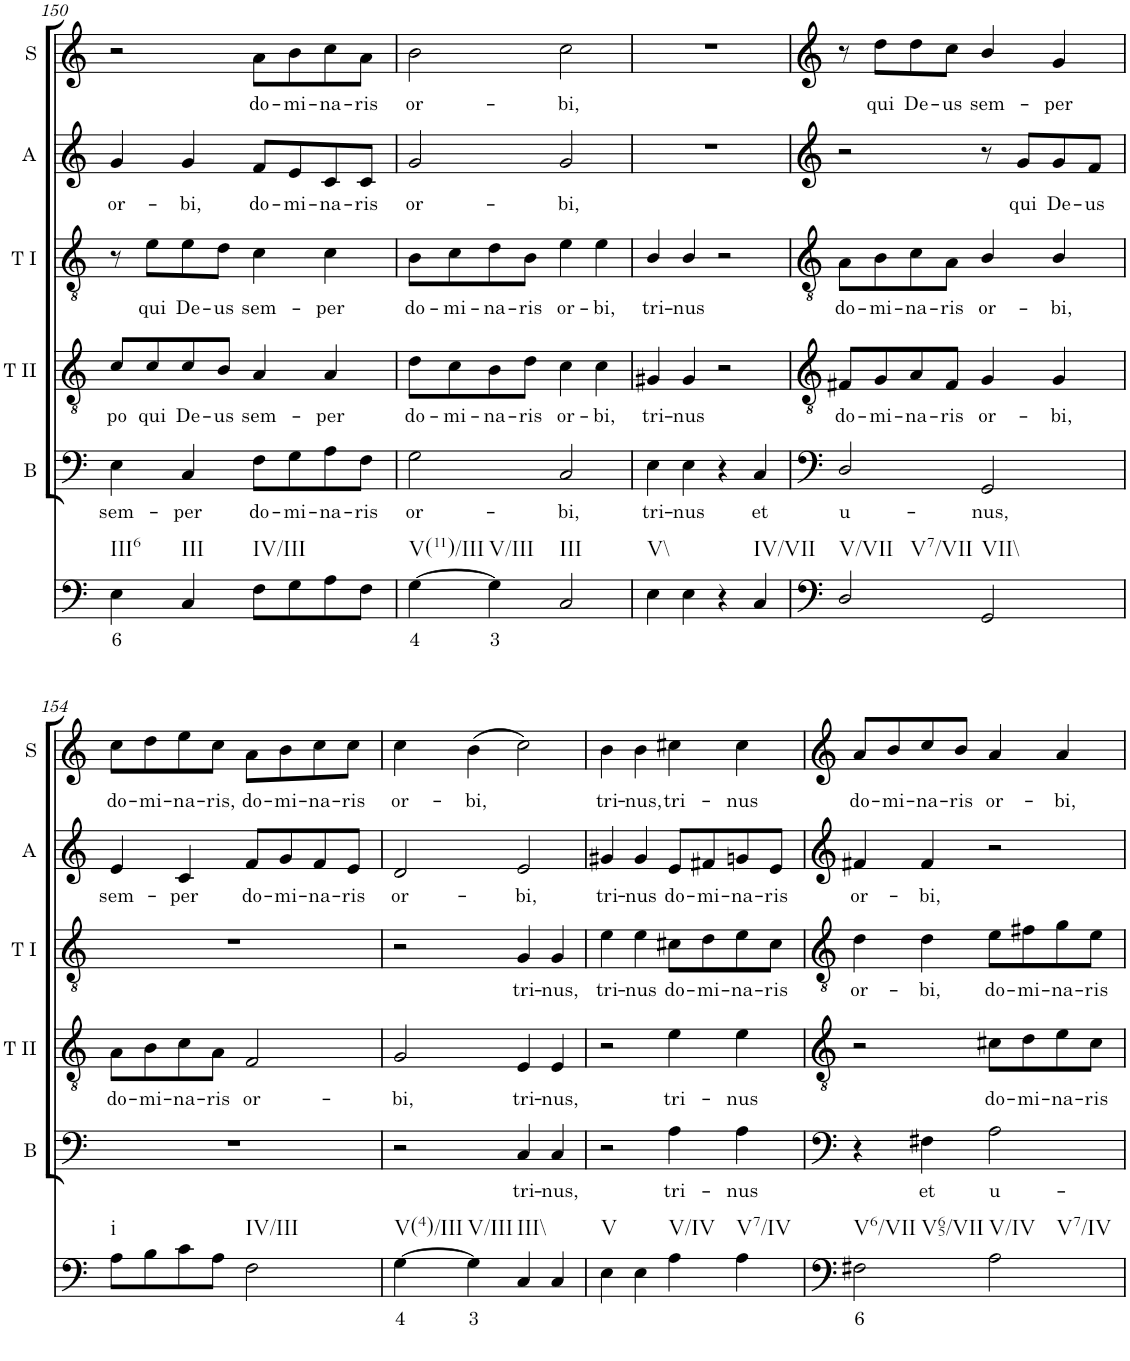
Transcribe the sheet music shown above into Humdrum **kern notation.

**kern	**text	**kern	**text	**kern	**text	**kern	**text	**kern	**text	**kern	**text
*part6	*part6	*part5	*part5	*part4	*part4	*part3	*part3	*part2	*part2	*part1	*part1
*staff6	*staff6	*staff5	*staff5	*staff4	*staff4	*staff3	*staff3	*staff2	*staff2	*staff1	*staff1
*I"Continuo	*	*I"Bass	*	*I"Tenor II	*	*I"Tenor I	*	*I"Alto	*	*I"Soprano	*
*	*	*I'B	*	*I'T II	*	*I'T I	*	*I'A	*	*I'S	*
!!LO:PB:g=z
*clefG2	*	*clefG2	*	*clefG2	*	*clefG2	*	*clefF4	*	*clefF4	*
*k[]	*	*k[]	*	*k[]	*	*k[]	*	*k[]	*	*k[]	*
*M2/2	*	*M2/2	*	*M2/2	*	*M2/2	*	*M2/2	*	*M2/2	*
*met(c|)	*	*met(c|)	*	*met(c|)	*	*met(c|)	*	*met(c|)	*	*met(c|)	*
=150	=150	=150	=150	=150	=150	=150	=150	=150	=150	=150	=150
!LO:TX:b:t=III6	!	!	!	!	!	!	!	!	!	!	!
!	!LO:LY:b	!	!LO:LY:b	!	!LO:LY:b	!	!	!	!LO:LY:b	!	!
4E\	6	4E\	sem-	8c/L	po	8r	.	4g/	or-	2r	.
!	!	!	!	!	!LO:LY:b	!	!LO:LY:b	!	!	!	!
.	.	.	.	8c/	qui	8e\L	qui	.	.	.	.
!LO:TX:b:t=III	!	!	!	!	!	!	!	!	!	!	!
!	!	!	!LO:LY:b	!	!LO:LY:b	!	!LO:LY:b	!	!LO:LY:b	!	!
4C/	.	4C/	per	8c/	De-	8e\	De-	4g/	bi,	.	.
!	!	!	!	!	!LO:LY:b	!	!LO:LY:b	!	!	!	!
.	.	.	.	8B/J	us	8d\J	us	.	.	.	.
!LO:TX:b:t=IV/III	!	!	!	!	!	!	!	!	!	!	!
!	!	!	!LO:LY:b	!	!LO:LY:b	!	!LO:LY:b	!	!LO:LY:b	!	!LO:LY:b
8F\L	.	8F\L	do-	4A/	sem-	4c\	sem-	8f/L	do-	8a\L	do-
!	!	!	!LO:LY:b	!	!	!	!	!	!LO:LY:b	!	!LO:LY:b
8G\	.	8G\	mi-	.	.	.	.	8e/	mi-	8b\	mi-
!	!	!	!LO:LY:b	!	!LO:LY:b	!	!LO:LY:b	!	!LO:LY:b	!	!LO:LY:b
8A\	.	8A\	na-	4A/	per	4c\	per	8c/	na-	8cc\	na-
!	!	!	!LO:LY:b	!	!	!	!	!	!LO:LY:b	!	!LO:LY:b
8F\J	.	8F\J	ris	.	.	.	.	8c/J	ris	8a\J	ris
=151	=151	=151	=151	=151	=151	=151	=151	=151	=151	=151	=151
!LO:TX:b:t=V(11)/III	!	!	!	!	!	!	!	!	!	!	!
!	!LO:LY:b	!	!LO:LY:b	!	!LO:LY:b	!	!LO:LY:b	!	!LO:LY:b	!	!LO:LY:b
[4G\	4	2G\	or-	8d\L	do-	8B\L	do-	2g/	or-	2b\	or-
!	!	!	!	!	!LO:LY:b	!	!LO:LY:b	!	!	!	!
.	.	.	.	8c\	mi-	8c\	mi-	.	.	.	.
!LO:TX:b:t=V/III	!	!	!	!	!	!	!	!	!	!	!
!	!LO:LY:b	!	!	!	!LO:LY:b	!	!LO:LY:b	!	!	!	!
4G\]	3	.	.	8B\	na-	8d\	na-	.	.	.	.
!	!	!	!	!	!LO:LY:b	!	!LO:LY:b	!	!	!	!
.	.	.	.	8d\J	ris	8B\J	ris	.	.	.	.
!LO:TX:b:t=III	!	!	!	!	!	!	!	!	!	!	!
!	!	!	!LO:LY:b	!	!LO:LY:b	!	!LO:LY:b	!	!LO:LY:b	!	!LO:LY:b
2C/	.	2C/	bi,	4c\	or-	4e\	or-	2g/	bi,	2cc\	bi,
!	!	!	!	!	!LO:LY:b	!	!LO:LY:b	!	!	!	!
.	.	.	.	4c\	bi,	4e\	bi,	.	.	.	.
=152	=152	=152	=152	=152	=152	=152	=152	=152	=152	=152	=152
!LO:TX:b:t=V\\	!	!	!	!	!	!	!	!	!	!	!
!	!	!	!LO:LY:b	!	!LO:LY:b	!	!LO:LY:b	!	!	!	!
4E\	.	4E\	tri-	4G#X/	tri-	4B/	tri-	1r	.	1r	.
!	!	!	!LO:LY:b	!	!LO:LY:b	!	!LO:LY:b	!	!	!	!
4E\	.	4E\	nus	4G#/	nus	4B/	nus	.	.	.	.
4r	.	4r	.	2r	.	2r	.	.	.	.	.
!LO:TX:b:t=IV/VII	!	!	!	!	!	!	!	!	!	!	!
!	!	!	!LO:LY:b	!	!	!	!	!	!	!	!
4C/	.	4C/	et	.	.	.	.	.	.	.	.
=153	=153	=153	=153	=153	=153	=153	=153	=153	=153	=153	=153
!LO:TX:b:t=V/VII	!	!	!	!	!	!	!	!	!	!	!
!LO:TX:b:t=V7/VII	!	!	!	!	!	!	!	!	!	!	!
!	!	!	!LO:LY:b	!	!LO:LY:b	!	!LO:LY:b	!	!	!	!
2D/	.	2D/	u-	8F#X/L	do-	8A\L	do-	2r	.	8r	.
!	!	!	!	!	!LO:LY:b	!	!LO:LY:b	!	!	!	!LO:LY:b
.	.	.	.	8G/	mi-	8B\	mi-	.	.	8dd\L	qui
!	!	!	!	!	!LO:LY:b	!	!LO:LY:b	!	!	!	!LO:LY:b
.	.	.	.	8A/	na-	8c\	na-	.	.	8dd\	De-
!	!	!	!	!	!LO:LY:b	!	!LO:LY:b	!	!	!	!LO:LY:b
.	.	.	.	8F#/J	ris	8A\J	ris	.	.	8cc\J	us
!LO:TX:b:t=VII\\	!	!	!	!	!	!	!	!	!	!	!
!	!	!	!LO:LY:b	!	!LO:LY:b	!	!LO:LY:b	!	!	!	!LO:LY:b
2GG/	.	2GG/	nus,	4G/	or-	4B/	or-	8r	.	4b/	sem-
!	!	!	!	!	!	!	!	!	!LO:LY:b	!	!
.	.	.	.	.	.	.	.	8g/L	qui	.	.
!	!	!	!	!	!LO:LY:b	!	!LO:LY:b	!	!LO:LY:b	!	!LO:LY:b
.	.	.	.	4G/	bi,	4B/	bi,	8g/	De-	4g/	per
!	!	!	!	!	!	!	!	!	!LO:LY:b	!	!
.	.	.	.	.	.	.	.	8f/J	us	.	.
!!LO:LB:g=z
=154	=154	=154	=154	=154	=154	=154	=154	=154	=154	=154	=154
!LO:TX:b:t=i	!	!	!	!	!	!	!	!	!	!	!
!	!	!	!	!	!LO:LY:b	!	!	!	!LO:LY:b	!	!LO:LY:b
8A\L	.	1r	.	8A\L	do-	1r	.	4e/	sem-	8cc\L	do-
!	!	!	!	!	!LO:LY:b	!	!	!	!	!	!LO:LY:b
8B\	.	.	.	8B\	mi-	.	.	.	.	8dd\	mi-
!	!	!	!	!	!LO:LY:b	!	!	!	!LO:LY:b	!	!LO:LY:b
8c\	.	.	.	8c\	na-	.	.	4c/	per	8ee\	na-
!	!	!	!	!	!LO:LY:b	!	!	!	!	!	!LO:LY:b
8A\J	.	.	.	8A\J	ris	.	.	.	.	8cc\J	ris,
!LO:TX:b:t=IV/III	!	!	!	!	!	!	!	!	!	!	!
!	!	!	!	!	!LO:LY:b	!	!	!	!LO:LY:b	!	!LO:LY:b
2F\	.	.	.	2F/	or-	.	.	8f/L	do-	8a\L	do-
!	!	!	!	!	!	!	!	!	!LO:LY:b	!	!LO:LY:b
.	.	.	.	.	.	.	.	8g/	mi-	8b\	mi-
!	!	!	!	!	!	!	!	!	!LO:LY:b	!	!LO:LY:b
.	.	.	.	.	.	.	.	8f/	na-	8cc\	na-
!	!	!	!	!	!	!	!	!	!LO:LY:b	!	!LO:LY:b
.	.	.	.	.	.	.	.	8e/J	ris	8cc\J	ris
=155	=155	=155	=155	=155	=155	=155	=155	=155	=155	=155	=155
!LO:TX:b:t=V(4)/III	!	!	!	!	!	!	!	!	!	!	!
!	!LO:LY:b	!	!	!	!LO:LY:b	!	!	!	!LO:LY:b	!	!LO:LY:b
[4G\	4	2r	.	2G/	bi,	2r	.	2d/	or-	4cc\	or-
!LO:TX:b:t=V/III	!	!	!	!	!	!	!	!	!	!	!
!	!LO:LY:b	!	!	!	!	!	!	!	!	!	!LO:LY:b
4G\]	3	.	.	.	.	.	.	.	.	(4b\	bi,
!LO:TX:b:t=III\\	!	!	!	!	!	!	!	!	!	!	!
!	!	!	!LO:LY:b	!	!LO:LY:b	!	!LO:LY:b	!	!LO:LY:b	!	!
4C/	.	4C/	tri-	4E/	tri-	4G/	tri-	2e/	bi,	2cc\)	.
!	!	!	!LO:LY:b	!	!LO:LY:b	!	!LO:LY:b	!	!	!	!
4C/	.	4C/	nus,	4E/	nus,	4G/	nus,	.	.	.	.
=156	=156	=156	=156	=156	=156	=156	=156	=156	=156	=156	=156
!LO:TX:b:t=V	!	!	!	!	!	!	!	!	!	!	!
!	!	!	!	!	!	!	!LO:LY:b	!	!LO:LY:b	!	!LO:LY:b
4E\	.	2r	.	2r	.	4e\	tri-	4g#X/	tri-	4b\	tri-
!	!	!	!	!	!	!	!LO:LY:b	!	!LO:LY:b	!	!LO:LY:b
4E\	.	.	.	.	.	4e\	nus	4g#/	nus	4b\	nus,
!LO:TX:b:t=V/IV	!	!	!	!	!	!	!	!	!	!	!
!	!	!	!LO:LY:b	!	!LO:LY:b	!	!LO:LY:b	!	!LO:LY:b	!	!LO:LY:b
4A\	.	4A\	tri-	4e\	tri-	8c#X\L	do-	8e/L	do-	4cc#X\	tri-
!	!	!	!	!	!	!	!LO:LY:b	!	!LO:LY:b	!	!
.	.	.	.	.	.	8d\	mi-	8f#X/	mi-	.	.
!LO:TX:b:t=V7/IV	!	!	!	!	!	!	!	!	!	!	!
!	!	!	!LO:LY:b	!	!LO:LY:b	!	!LO:LY:b	!	!LO:LY:b	!	!LO:LY:b
4A\	.	4A\	nus	4e\	nus	8e\	na-	8gn/	na-	4cc#\	nus
!	!	!	!	!	!	!	!LO:LY:b	!	!LO:LY:b	!	!
.	.	.	.	.	.	8c#\J	ris	8e/J	ris	.	.
=157	=157	=157	=157	=157	=157	=157	=157	=157	=157	=157	=157
!LO:TX:b:t=V6/VII	!	!	!	!	!	!	!	!	!	!	!
!LO:TX:b:t=V65/VII	!	!	!	!	!	!	!	!	!	!	!
!	!LO:LY:b	!	!	!	!	!	!LO:LY:b	!	!LO:LY:b	!	!LO:LY:b
2F#X\	6	4r	.	2r	.	4d\	or-	4f#X/	or-	8a/L	do-
!	!	!	!	!	!	!	!	!	!	!	!LO:LY:b
.	.	.	.	.	.	.	.	.	.	8b/	mi-
!	!	!	!LO:LY:b	!	!	!	!LO:LY:b	!	!LO:LY:b	!	!LO:LY:b
.	.	4F#X\	et	.	.	4d\	bi,	4f#/	bi,	8cc/	na-
!	!	!	!	!	!	!	!	!	!	!	!LO:LY:b
.	.	.	.	.	.	.	.	.	.	8b/J	ris
!LO:TX:b:t=V/IV	!	!	!	!	!	!	!	!	!	!	!
!LO:TX:b:t=V7/IV	!	!	!	!	!	!	!	!	!	!	!
!	!	!	!LO:LY:b	!	!LO:LY:b	!	!LO:LY:b	!	!	!	!LO:LY:b
2A\	.	2A\	u-	8c#X\L	do-	8e\L	do-	2r	.	4a/	or-
!	!	!	!	!	!LO:LY:b	!	!LO:LY:b	!	!	!	!
.	.	.	.	8d\	mi-	8f#X\	mi-	.	.	.	.
!	!	!	!	!	!LO:LY:b	!	!LO:LY:b	!	!	!	!LO:LY:b
.	.	.	.	8e\	na-	8g\	na-	.	.	4a/	bi,
!	!	!	!	!	!LO:LY:b	!	!LO:LY:b	!	!	!	!
.	.	.	.	8c#\J	ris	8e\J	ris	.	.	.	.
=	=	=	=	=	=	=	=	=	=	=	=
*-	*-	*-	*-	*-	*-	*-	*-	*-	*-	*-	*-
